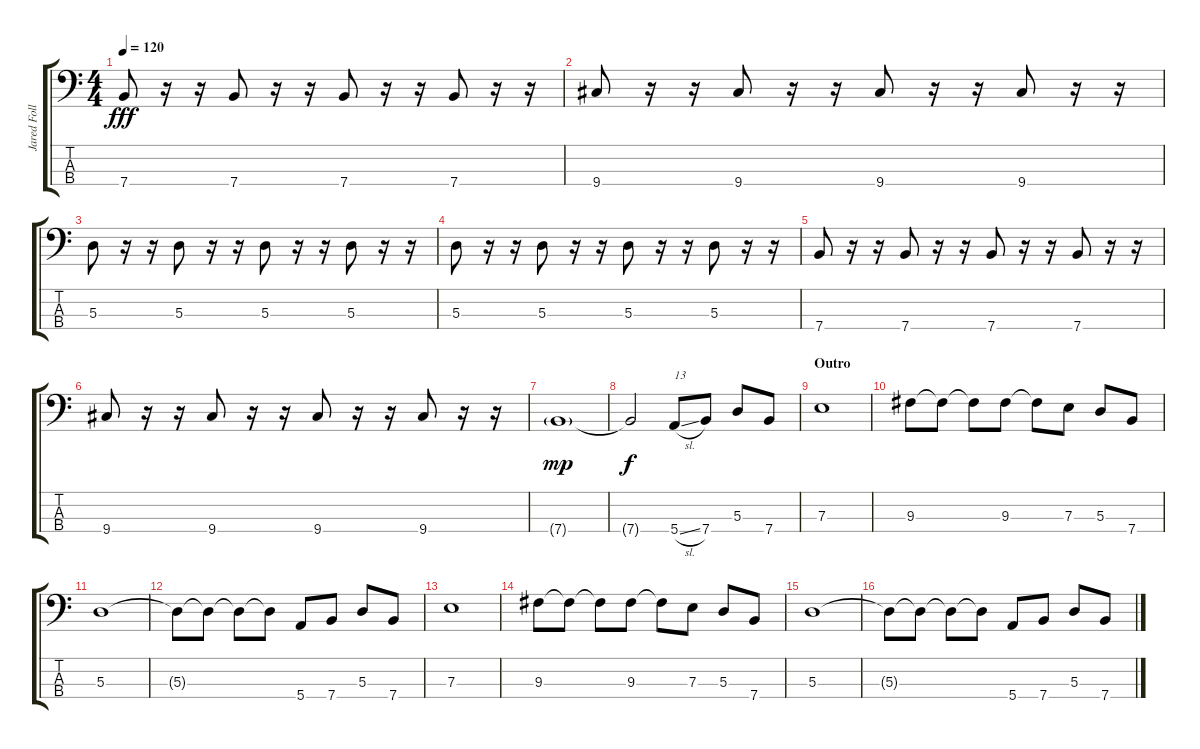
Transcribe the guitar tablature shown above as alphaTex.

\track ("Jared Followill - Bass" "Jared Foll") {instrument electricbassfinger}
\staff {score tabs}
\tuning (G2 D2 A1 E1) {hide}
\ts (4 4)
\tempo 120
\clef f4
\ks c
7.4.8{dy fff} r.16 r.16 7.4.8 r.16 r.16 7.4.8 r.16 r.16 7.4.8 r.16 r.16 |
9.4.8 r.16 r.16 9.4.8 r.16 r.16 9.4.8 r.16 r.16 9.4.8 r.16 r.16 |
5.3.8 r.16 r.16 5.3.8 r.16 r.16 5.3.8 r.16 r.16 5.3.8 r.16 r.16 |
5.3.8 r.16 r.16 5.3.8 r.16 r.16 5.3.8 r.16 r.16 5.3.8 r.16 r.16 |
7.4.8 r.16 r.16 7.4.8 r.16 r.16 7.4.8 r.16 r.16 7.4.8 r.16 r.16 |
9.4.8 r.16 r.16 9.4.8 r.16 r.16 9.4.8 r.16 r.16 9.4.8 r.16 r.16 |
7.4{g}.1{dy mp} |
7.4{t}.2{dy f} 5.4{sl}.8{txt "13" volume 13} 7.4.8 5.3.8 7.4.8 |
\section ("" "Outro")
7.3.1 |
9.3.8 9.3{t}.8 9.3{t}.8 9.3.8 9.3{t}.8 7.3.8 5.3.8 7.4.8 |
5.3.1 |
5.3{t}.8 5.3{t}.8 5.3{t}.8 5.3{t}.8 5.4.8 7.4.8 5.3.8 7.4.8 |
7.3.1 |
9.3.8 9.3{t}.8 9.3{t}.8 9.3.8 9.3{t}.8 7.3.8 5.3.8 7.4.8 |
5.3.1 |
5.3{t}.8 5.3{t}.8 5.3{t}.8 5.3{t}.8 5.4.8 7.4.8 5.3.8 7.4.8
